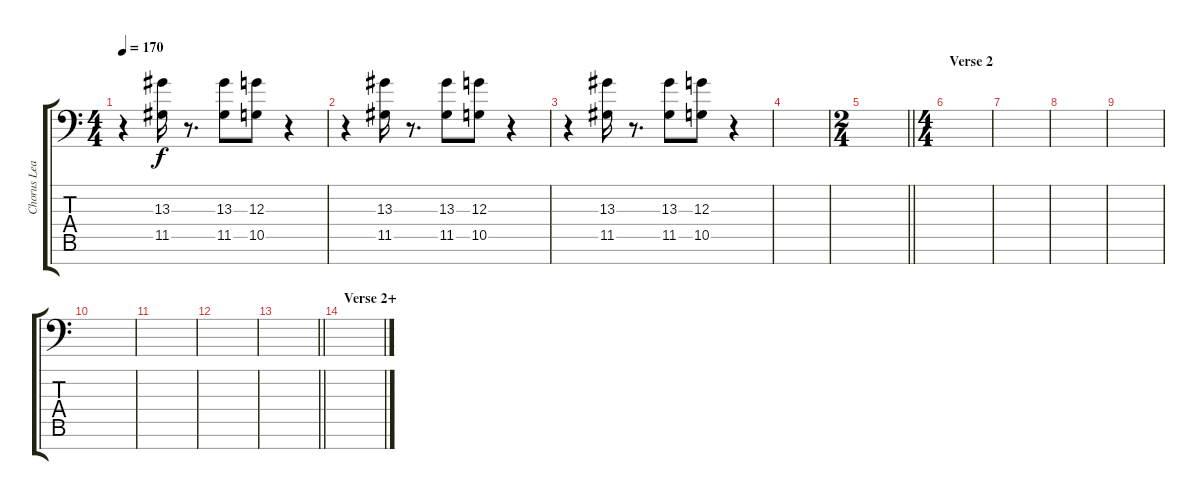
\track ("Chorus Lead" "Chorus Lea") {instrument lead2sawtooth}
\staff {score tabs}
\tuning (E4 B3 G3 D3 A2 E2 A1) {hide}
\ts (4 4)
\tempo 170
\clef f4
\ks c
r.4{dy f} (13.3 11.5).16 r.8{d} (13.3 11.5).8 (12.3 10.5).8 r.4 |
r.4 (13.3 11.5).16 r.8{d} (13.3 11.5).8 (12.3 10.5).8 r.4 |
r.4 (13.3 11.5).16 r.8{d} (13.3 11.5).8 (12.3 10.5).8 r.4 |
|
\ts (2 4)
\barLineRight lightlight
|
\ts (4 4)
\section ("" "Verse 2")
|
|
|
|
|
|
|
\barLineRight lightlight
|
\section ("" "Verse 2+")
